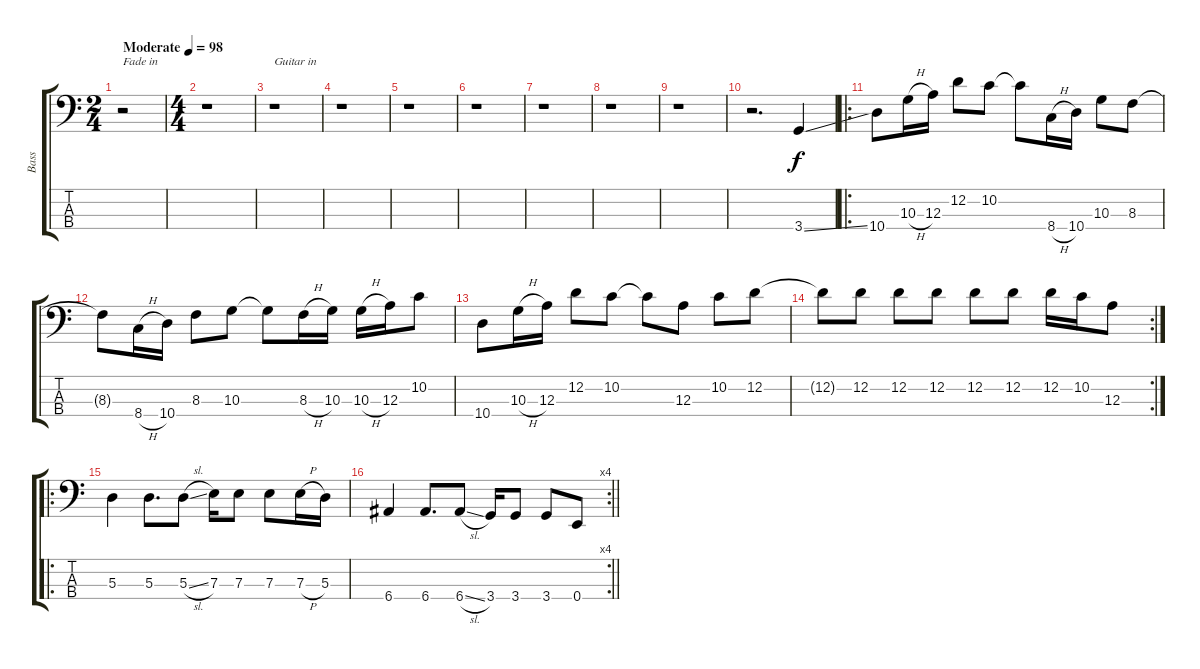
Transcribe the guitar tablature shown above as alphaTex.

\track ("Bass" "Bass") {instrument electricbassfinger}
\staff {score tabs}
\tuning (G2 D2 A1 E1) {hide}
\ts (2 4)
\tempo (98 "Moderate")
\clef f4
\ks c
r.2{txt "Fade in" dy f instrument electricbassfinger} |
\ts (4 4)
r.1 |
r.1{txt "Guitar in"} |
r.1 |
r.1 |
r.1 |
r.1 |
r.1 |
r.1 |
r.2{d} 3.4{ss}.4 |
\ro
10.4.8 10.3{h}.16 12.3.16 12.2.8 10.2.8 10.2{t}.8 8.4{h}.16 10.4.16 10.3.8 8.3.8 |
8.3{t}.8 8.4{h}.16 10.4.16 8.3.8 10.3.8 10.3{t}.8 8.3{h}.16 10.3.16 10.3{h}.16 12.3.16 10.2.8 |
10.4.8 10.3{h}.16 12.3.16 12.2.8 10.2.8 10.2{t}.8 12.3.8 10.2.8 12.2.8 |
\rc 2
12.2{t}.8 12.2.8 12.2.8 12.2.8 12.2.8 12.2.8 12.2.16 10.2.16 12.3.8 |
\ro
5.3.4 5.3.8{d} 5.3{sl}.8 7.3.16 7.3.8 7.3.8 7.3{h}.16 5.3.16 |
\rc 4
\barLineRight lightlight
6.4.4 6.4.8{d} 6.4{sl}.8 3.4.16 3.4.8 3.4.8 0.4.8
